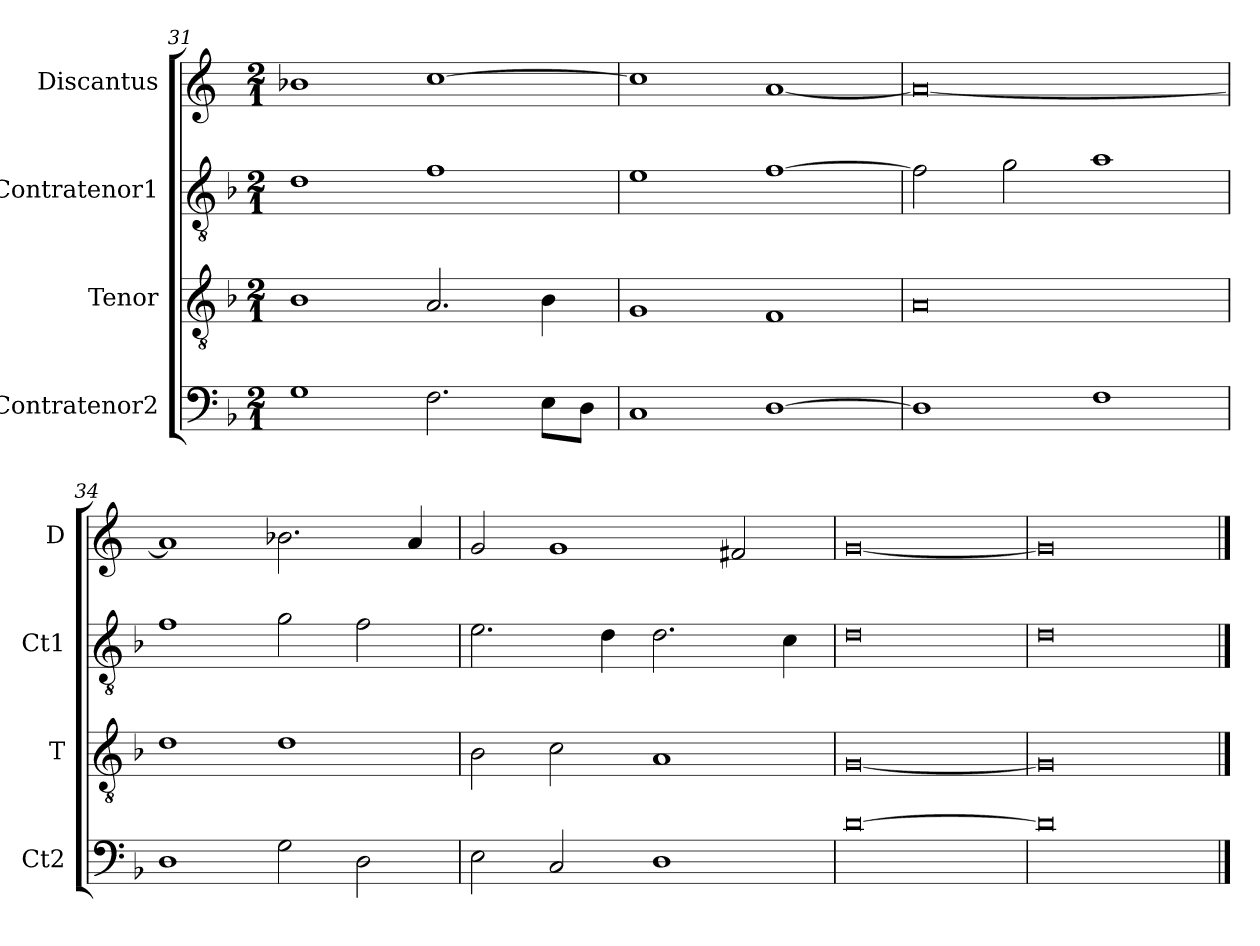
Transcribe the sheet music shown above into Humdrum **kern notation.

**kern	**kern	**kern	**kern
*part4	*part3	*part2	*part1
*staff4	*staff3	*staff2	*staff1
*I"Contratenor2	*I"Tenor	*I"Contratenor1	*I"Discantus
*I'Ct2	*I'T	*I'Ct1	*I'D
*clefF4	*clefGv2	*clefGv2	*clefG2
*k[b-]	*k[b-]	*k[b-]	*k[]
*M2/1	*M2/1	*M2/1	*M2/1
=31	=31	=31	=31
1G	1B-	1d	1b-X
2.F	2.A	1f	[1cc
8EL	4B-	.	.
8DJ	.	.	.
=32	=32	=32	=32
1C	1G	1e	1cc]
[1D	1F	[1f	[1a
=33	=33	=33	=33
1D]	0A	2f]	0a_
.	.	2g	.
1F	.	1a	.
=34	=34	=34	=34
1D	1d	1f	1a]
2G	1d	2g	2.b-X
2D	.	2f	.
.	.	.	4a
=35	=35	=35	=35
2E	2B-	2.e	2g
2C	2c	.	1g
.	.	4d	.
1D	1A	2.d	.
.	.	.	2f#X
.	.	4c	.
=36	=36	=36	=36
[0d	[0G	0d	[0g
=37	=37	=37	=37
0d]	0G]	0d	0g]
==	==	==	==
*-	*-	*-	*-
